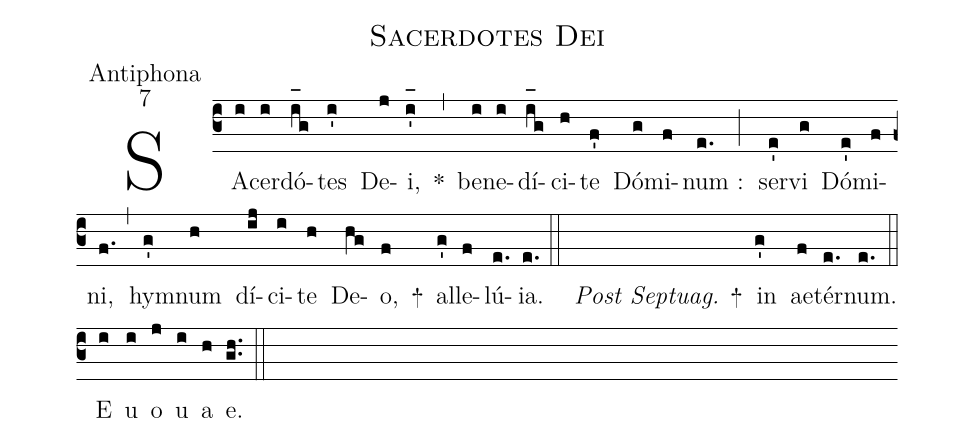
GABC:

name:Sacerdotes Dei;
office-part:Antiphona;
mode:7;
%%
(c3) SA(i)cer(i)dó(i_[oh:h]g)tes(i') De(j)i,(i'_[oh:h]) *(,) be(i)ne(i)dí(i_[oh:h]g)ci(h)te(f') Dó(g)mi(f)num :(e.) (;) ser(e')vi(g) Dó(e')mi(f)ni,(f.) (,) hy(g')mnum(h) dí(ij)ci(i)te(h) De(hg)o,(f) +() al(g')le(f)lú(e.){ia}.(e.) (::) ()<i>Post Septuag.</i> +() in(g') ae(f)tér(e.)num.(e.) (::) <eu>E(i) u(i) o(j) u(i) a(h) e.</eu>(gh..) (::)
